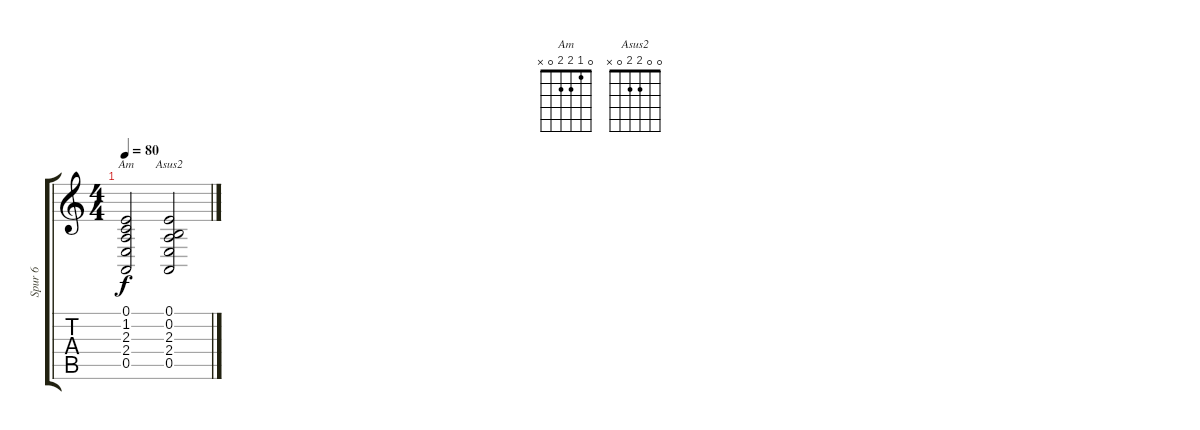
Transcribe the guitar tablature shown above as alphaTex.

\track ("Spur 6" "Spur 6") {instrument lead3calliope}
\staff {score tabs}
\tuning (E4 B3 G3 D3 A2 E2) {hide}
\chord ("Am" 0 1 2 2 0 x)
\chord ("Asus2" 0 0 2 2 0 x)
\ts (4 4)
\tempo 80
\clef g2
\ks c
(0.1 1.2 2.3 2.4 0.5).2{ch "Am" dy f} (0.1 0.2 2.3 2.4 0.5).2{ch "Asus2"}
